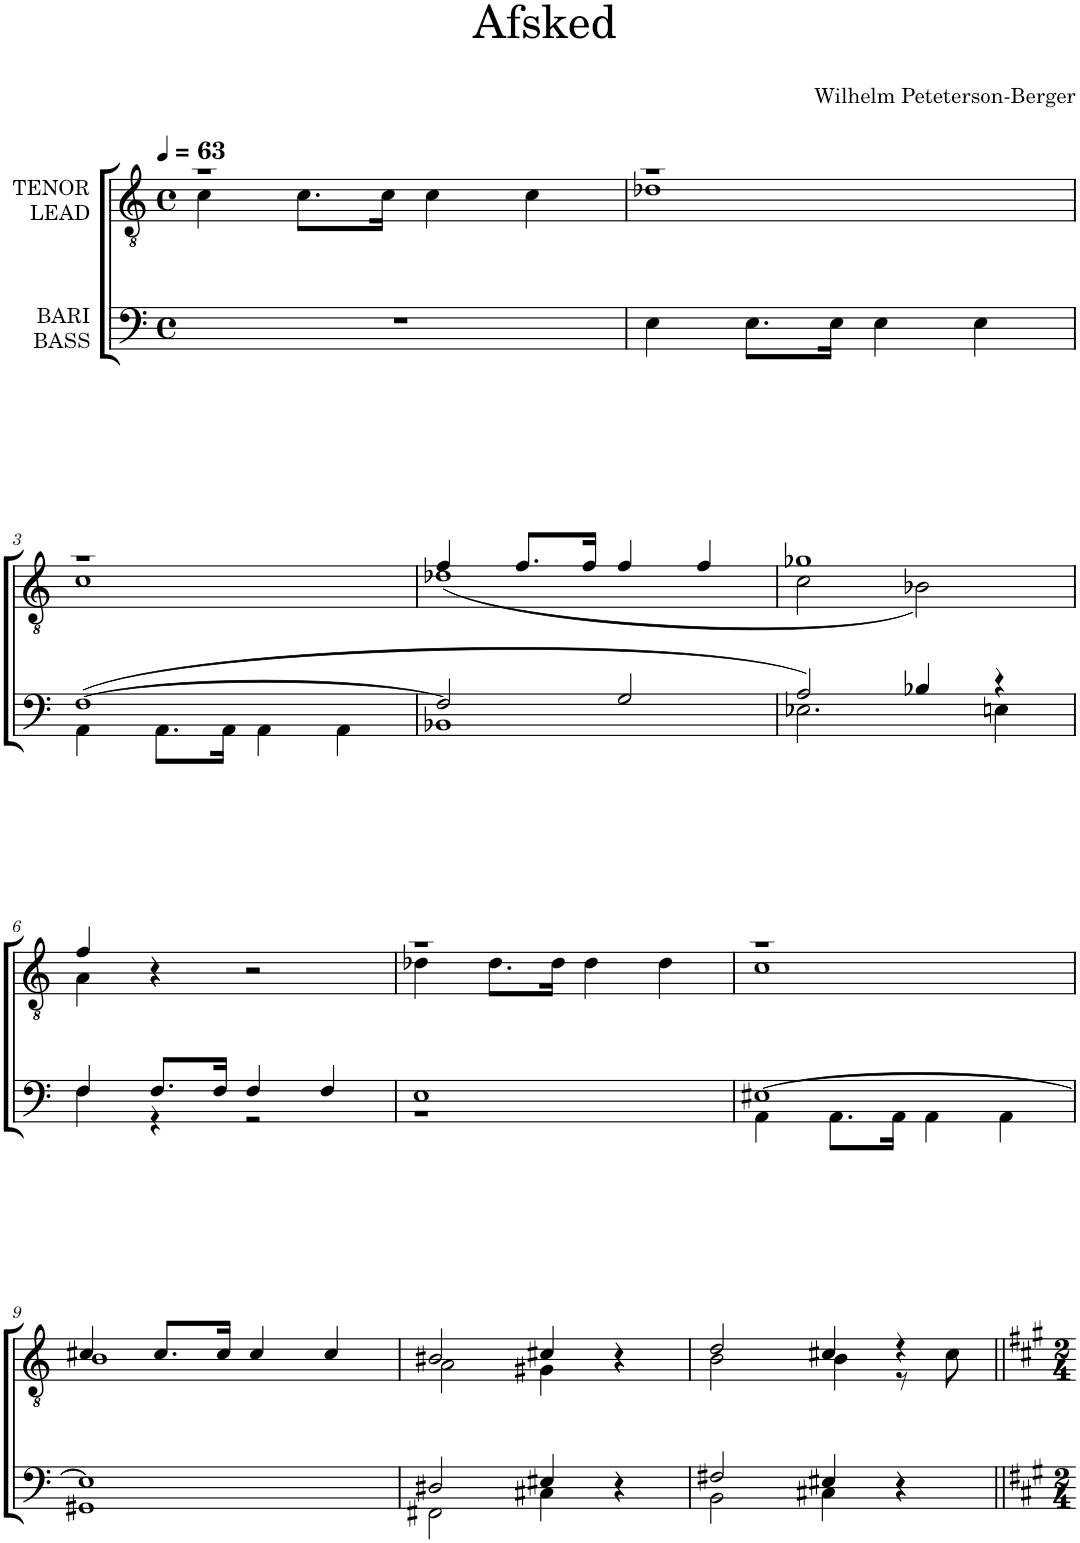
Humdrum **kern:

**kern	**kern
*part2	*part1
*staff2	*staff1
*I"BARI BASS	*I"TENOR LEAD
*clefF4	*clefGv2
*k[]	*k[]
*M4/4	*M4/4
*met(c)	*met(c)
*MM63	*MM63
=1	=1
*	*^
1r	1r	4c\
.	.	8.c\L
.	.	16c\Jk
.	.	4c\
.	.	4c\
=2	=2	=2
4E\	1r	1d-X
8.E\L	.	.
16E\Jk	.	.
4E\	.	.
4E\	.	.
!!LO:LB:g=z	!!
=3	=3	=3
*^	*	*
([1F	4AA\	1r	1c
.	8.AA\L	.	.
.	16AA\Jk	.	.
.	4AA\	.	.
.	4AA\	.	.
=4	=4	=4	=4
2F/]	1BB-X	4f/	(1d-X
.	.	8.f/L	.
.	.	16f/Jk	.
2G/	.	4f/	.
.	.	4f/	.
=5	=5	=5	=5
2A/)	2.E-X\	1g-X	2c\
4B-X/	.	.	2B-X\)
4r	4En\	.	.
!!LO:LB:g=z	!!
=6	=6	=6	=6
4F/	4F\	4f/	4A\
8.F/L	4r	4r	4r
16F/Jk	.	.	.
4F/	2r	2r	2r
4F/	.	.	.
=7	=7	=7	=7
1E	1r	1r	4d-X\
.	.	.	8.d-\L
.	.	.	16d-\Jk
.	.	.	4d-\
.	.	.	4d-\
=8	=8	=8	=8
[1E#X	4AA\	1r	1c
.	8.AA\L	.	.
.	16AA\Jk	.	.
.	4AA\	.	.
.	4AA\	.	.
!!LO:LB:g=z	!!
=9	=9	=9	=9
1E#]	1GG#X	4c#X/	1B
.	.	8.c#/L	.
.	.	16c#/Jk	.
.	.	4c#/	.
.	.	4c#/	.
=10	=10	=10	=10
2D#X/	2FF#X\	2B#X/	2A\
4E#X/	4C#X\	4c#X/	4G#X\
4r	4r	4r	4r
=11	=11	=11	=11
2F#X/	2BB\	2d/	2B\
4E#X/	4C#X\	4c#X/	4B\
4r	4r	4r	8r
.	.	.	8c#\
*v	*v	*	*
*	*v	*v
=||	=||
*-	*-
